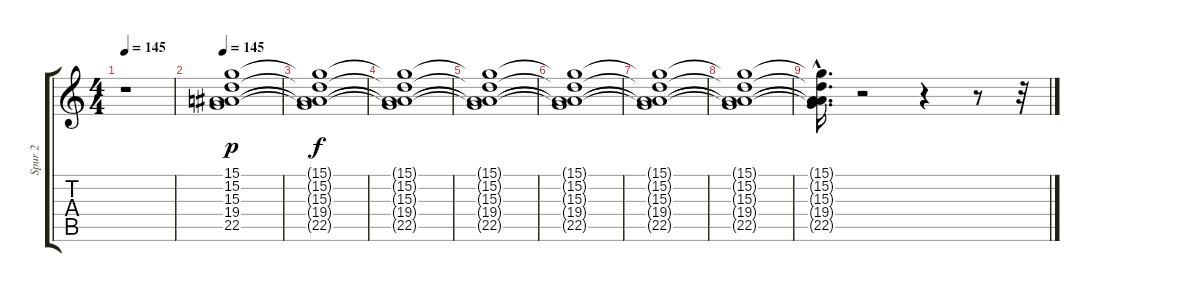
\track ("Spur 2" "Spur 2") {instrument stringensemble2}
\staff {score tabs}
\tuning (E4 B3 G3 D3 A2 E2) {hide}
\ts (4 4)
\tempo 145
\clef g2
\ks c
r.1{dy p instrument stringensemble2} |
\tempo 145
(15.1 15.2 15.3 19.4 22.5).1 |
(15.1{t} 15.2{t} 15.3{t} 19.4{t} 22.5{t}).1{dy f} |
(15.1{t} 15.2{t} 15.3{t} 19.4{t} 22.5{t}).1 |
(15.1{t} 15.2{t} 15.3{t} 19.4{t} 22.5{t}).1 |
(15.1{t} 15.2{t} 15.3{t} 19.4{t} 22.5{t}).1 |
(15.1{t} 15.2{t} 15.3{t} 19.4{t} 22.5{t}).1 |
(15.1{t} 15.2{t} 15.3{t} 19.4{t} 22.5{t}).1 |
(15.1{t} 15.2{t} 15.3{t} 19.4{t} 22.5{hac t}).16{d} r.2 r.4 r.8 r.32
